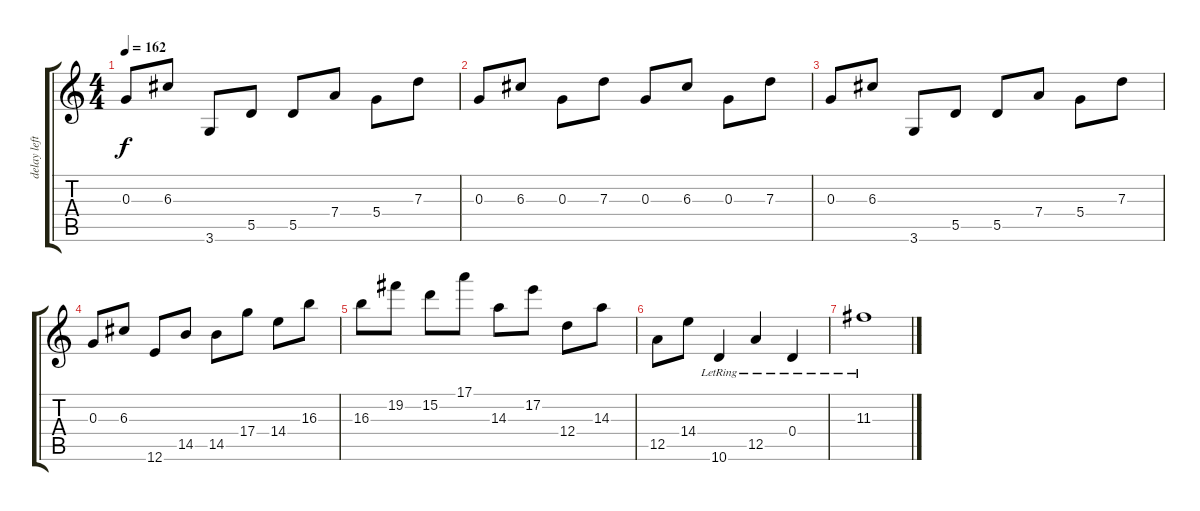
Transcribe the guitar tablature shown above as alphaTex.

\track ("delay left" "delay left") {instrument electricguitarjazz}
\staff {score tabs}
\tuning (E4 B3 G3 D3 A2 E2) {hide}
\ts (4 4)
\tempo 162
\clef g2
\ks c
0.3.8{dy f} 6.3.8 3.6.8 5.5.8 5.5.8 7.4.8 5.4.8 7.3.8 |
0.3.8 6.3.8 0.3.8 7.3.8 0.3.8 6.3.8 0.3.8 7.3.8 |
0.3.8 6.3.8 3.6.8 5.5.8 5.5.8 7.4.8 5.4.8 7.3.8 |
0.3.8 6.3.8 12.6.8 14.5.8 14.5.8 17.4.8 14.4.8 16.3.8 |
16.3.8 19.2.8 15.2.8 17.1.8 14.3.8 17.2.8 12.4.8 14.3.8 |
12.5.8 14.4.8 10.6{lr}.4 12.5{lr}.4 0.4{lr}.4 |
11.3{lr}.1
